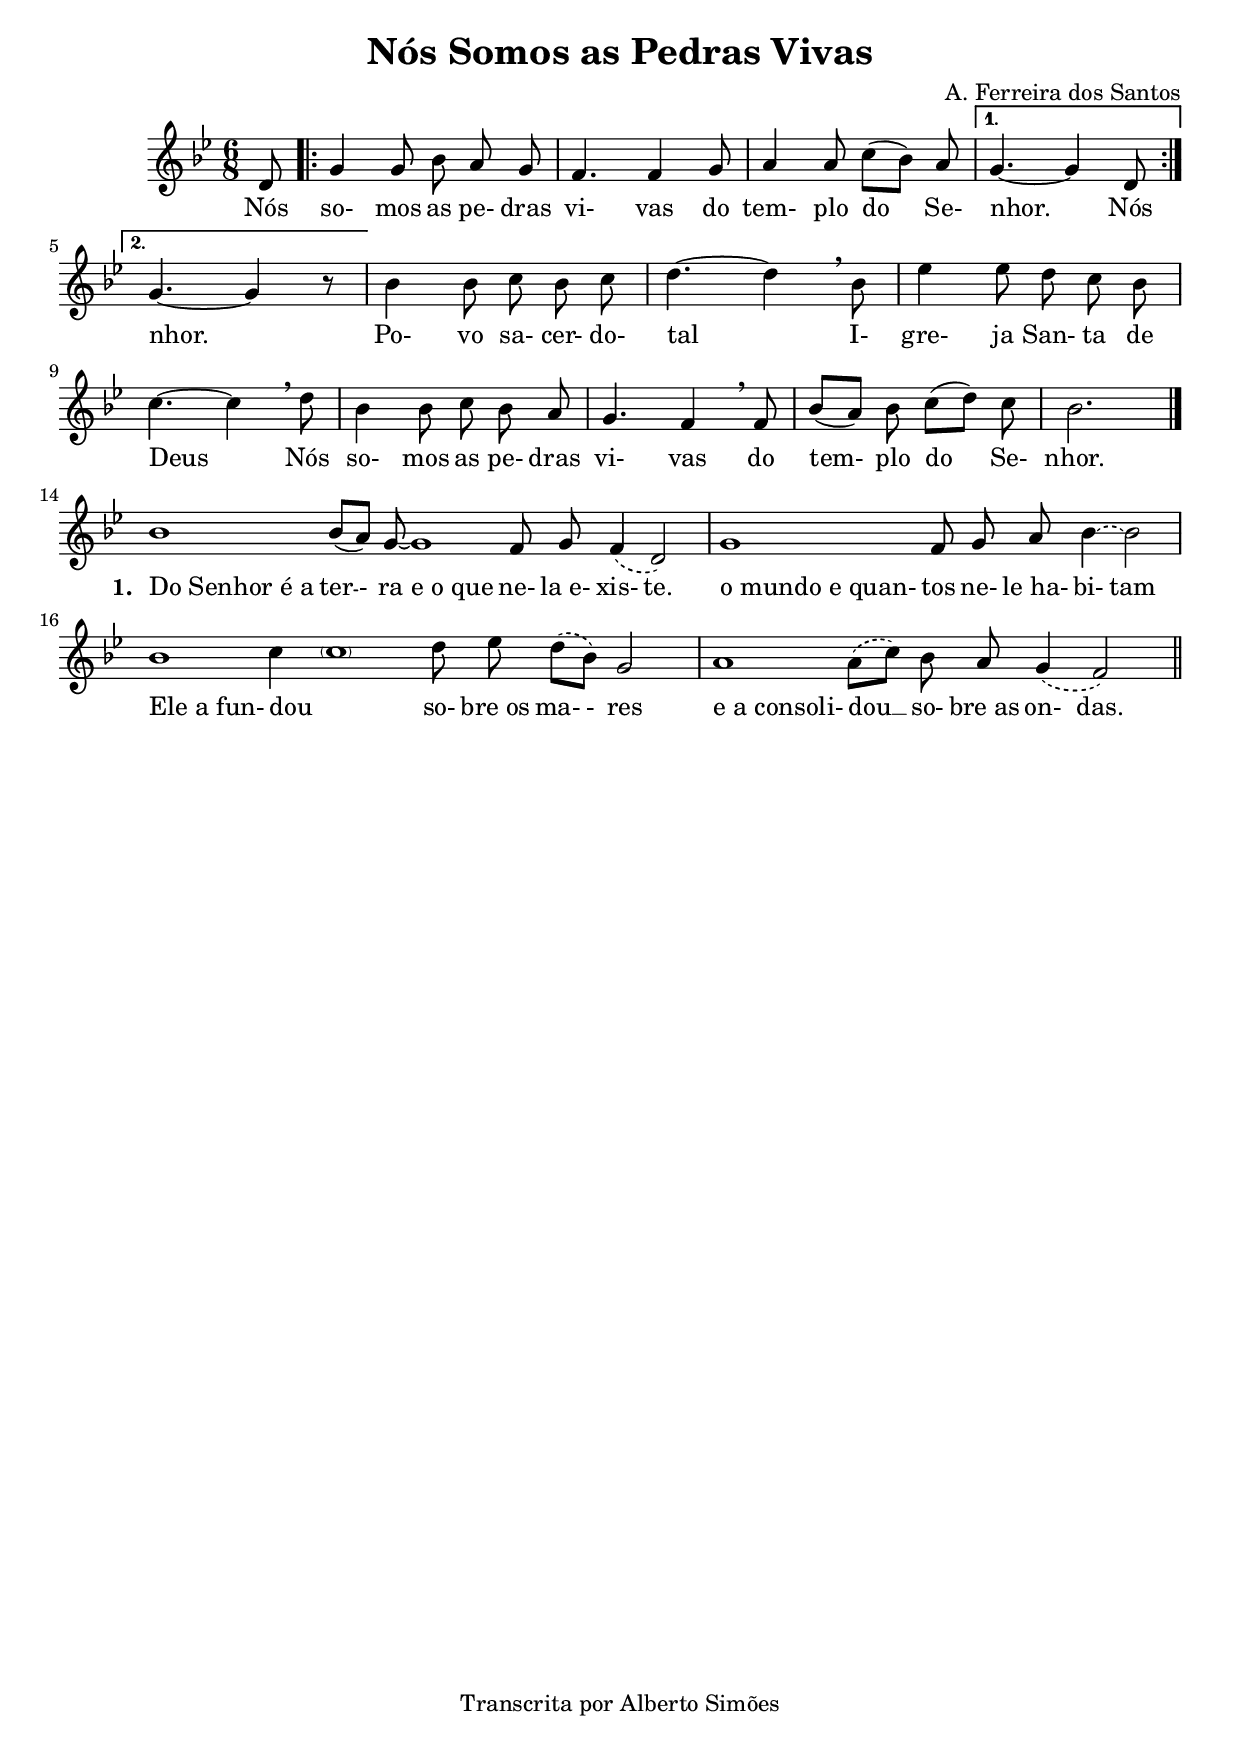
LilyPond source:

\version "2.14.0"

\header {
  title = "Nós Somos as Pedras Vivas"
  
  composer = "A. Ferreira dos Santos"
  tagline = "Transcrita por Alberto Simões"

  ocasioes = "entrada"
  seccao   = "entrada"
}


melody = \relative c' {
  \time 6/8
  \key bes \major 

  \autoBeamOff
  \partial 8 d8
  \repeat volta 2 {
    g4 g8 bes a g | f4. f4 g8 | a4 a8 c8[( bes)] a |
  }
  \alternative {
    { g4. ~ g4 d8 }
    { g4. ~ g4 r8 }
  }
  bes4 bes8 c bes c | d4. ~ d4 \breathe bes8 |
  ees4 ees8 d c bes | c4. ~ c4 \breathe d8 | bes4 bes8 c bes a |
  g4. f4 \breathe f8 | bes8[( a]) bes c8[( d)] c | bes2. \bar "|." \break


  \set Timing.measurePosition = #(ly:make-moment 0 8)
  \set Score.measureLength = #(ly:make-moment 27 8)
  \set melismaBusyProperties = #'()
  bes1 bes8[( a]) g ~ g1 f8 g \slurDashed f4( d2) |

  \set Score.measureLength = #(ly:make-moment 17 8)
  \tieDashed g1 f8 g a bes4 ~ bes2 |

  \set Score.measureLength = #(ly:make-moment 13 4)
  bes1 c4 \parenthesize c1 d8 ees d8[( bes)] g2 |

  \set Score.measureLength = #(ly:make-moment 9 4)
  a1 a8[( c)] bes a g4( f2) \bar "||"

}


textA = {
  \lyricmode {
    Nós so- mos as pe- dras vi- vas
    do tem- plo do Se- nhor. Nós nhor.
    Po- vo sa- cer- do- tal
    I- gre- ja San- ta de Deus
    Nós so- mos as pe- dras vi- vas
    do tem- plo do Se- nhor.
  }
  \set stanza = #"1. "
  \lyricmode {
    \once \override LyricText #'self-alignment-X = #LEFT	
    "Do Senhor é a"
    ter -- - ra
    \once \override LyricText #'self-alignment-X = #LEFT	
    "e o que" ne- la_e- xis- te.

    \once \override LyricText #'self-alignment-X = #LEFT
    "o mundo e quan-" tos ne- le_ha- bi- tam

    \once \override LyricText #'self-alignment-X = #LEFT
    "Ele a fun-" dou " " so- bre_os ma- - res

    \once \override LyricText #'self-alignment-X = #LEFT
    "e a consoli-" dou __ _ so- bre_as on- das.
  }
}


textB = {
  \lyricmode {
    \repeat unfold 43 { \skip 1 }
  }
  \set stanza = #"2. "
  \lyricmode {
    \once \override LyricText #'self-alignment-X = #LEFT	
    "Quem poderá su-" bir __ _ _
    \once \override LyricText #'self-alignment-X = #LEFT	
    "à montanha" do Se- nhor? __ _

    \once \override LyricText #'self-alignment-X = #LEFT
    "quem habitará no" seu san- tu- á- rio?

    \once \override LyricText #'self-alignment-X = #LEFT
    "O que tem as mãos ino-" centes
    \once \override LyricText #'self-alignment-X = #LEFT
    "e o co-"
    ra- ção pu -- - ro,

    \once \override LyricText #'self-alignment-X = #LEFT
    "que não invocou o Seu Nome em vão," nem __ _ ju- rou fal- so.
  }
}


textC = {
  \lyricmode {
    \repeat unfold 43 { \skip 1 }
  }
  \set stanza = #"3. "
  \lyricmode {
    \once \override LyricText #'self-alignment-X = #LEFT	
    "Este será abenço-" a -- - do pe- lo Se- nhor __ _

    \once \override LyricText #'self-alignment-X = #LEFT
    "e recompensado por Deus" seu Sal- va- dor. __ _

    \once \override LyricText #'self-alignment-X = #LEFT
    "Esta é a gera-" ção dos que_o pro- cu -- - ram,

    \once \override LyricText #'self-alignment-X = #LEFT
    "que procuram a face do" Deus __ _ de Ja- cob. __ _
  }
}

textD = {
  \lyricmode {
    \repeat unfold 43 { \skip 1 }
  }
  \set stanza = #"4. "
  \lyricmode {
    \once \override LyricText #'self-alignment-X = #LEFT	
    "Levantai, ó-" por -- - tas,
    \once \override LyricText #'self-alignment-X = #LEFT	
    "os vos-" sos um- bra- ais,

    \once \override LyricText #'self-alignment-X = #LEFT
    "alteai-vos pórticos antigos, / e entrará" o Rei da gló- ria.

    \once \override LyricText #'self-alignment-X = #LEFT
    "Quem é" esse " " Rei da gló -- - ria?

    \once \override LyricText #'self-alignment-X = #LEFT
    "O Senhor forte e poderoso, / o Senhor pode-" ro- so nas ba- ta- lhas.
  }
}

\score {
  <<
    \new Voice = "mel" \melody
    \new Lyrics \lyricsto mel \textA
%    \new Lyrics \lyricsto mel \textB
 %   \new Lyrics \lyricsto mel \textC
  %  \new Lyrics \lyricsto mel \textD
  >>
  \layout {
    \context {
      \Staff \RemoveEmptyStaves 
      \override VerticalAxisGroup #'remove-first = ##t
    }
  }
  \midi {
    \context {
      \Score
      tempoWholesPerMinute = #(ly:make-moment 90 4)
    }
  }
}


